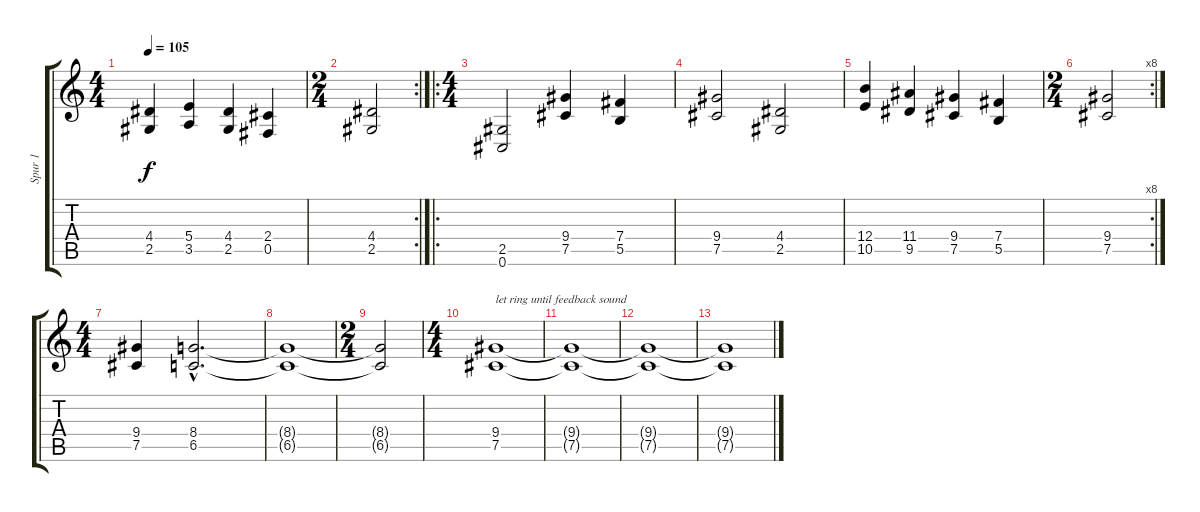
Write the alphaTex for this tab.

\track ("Spur 1" "Spur 1") {instrument overdrivenguitar}
\staff {score tabs}
\tuning (Db4 Ab3 E3 B2 Gb2 Db2) {hide}
\ts (4 4)
\tempo 105
\clef g2
\ks c
(4.4 2.5).4{dy f} (5.4 3.5).4 (4.4 2.5).4 (2.4 0.5).4 |
\rc 2
\ts (2 4)
(4.4 2.5).2 |
\ro
\ts (4 4)
(2.5 0.6).2 (9.4 7.5).4 (7.4 5.5).4 |
(9.4 7.5).2 (4.4 2.5).2 |
(12.4 10.5).4 (11.4 9.5).4 (9.4 7.5).4 (7.4 5.5).4 |
\rc 8
\ts (2 4)
(9.4 7.5).2 |
\ts (4 4)
(9.4 7.5).4 (8.4{hac} 6.5{hac}).2{d} |
(8.4{t} 6.5{t}).1 |
\ts (2 4)
(8.4{t} 6.5{t}).2 |
\ts (4 4)
(9.4 7.5).1{txt "let ring until feedback sound"} |
(9.4{t} 7.5{t}).1 |
(9.4{t} 7.5{t}).1 |
(9.4{t} 7.5{t}).1
